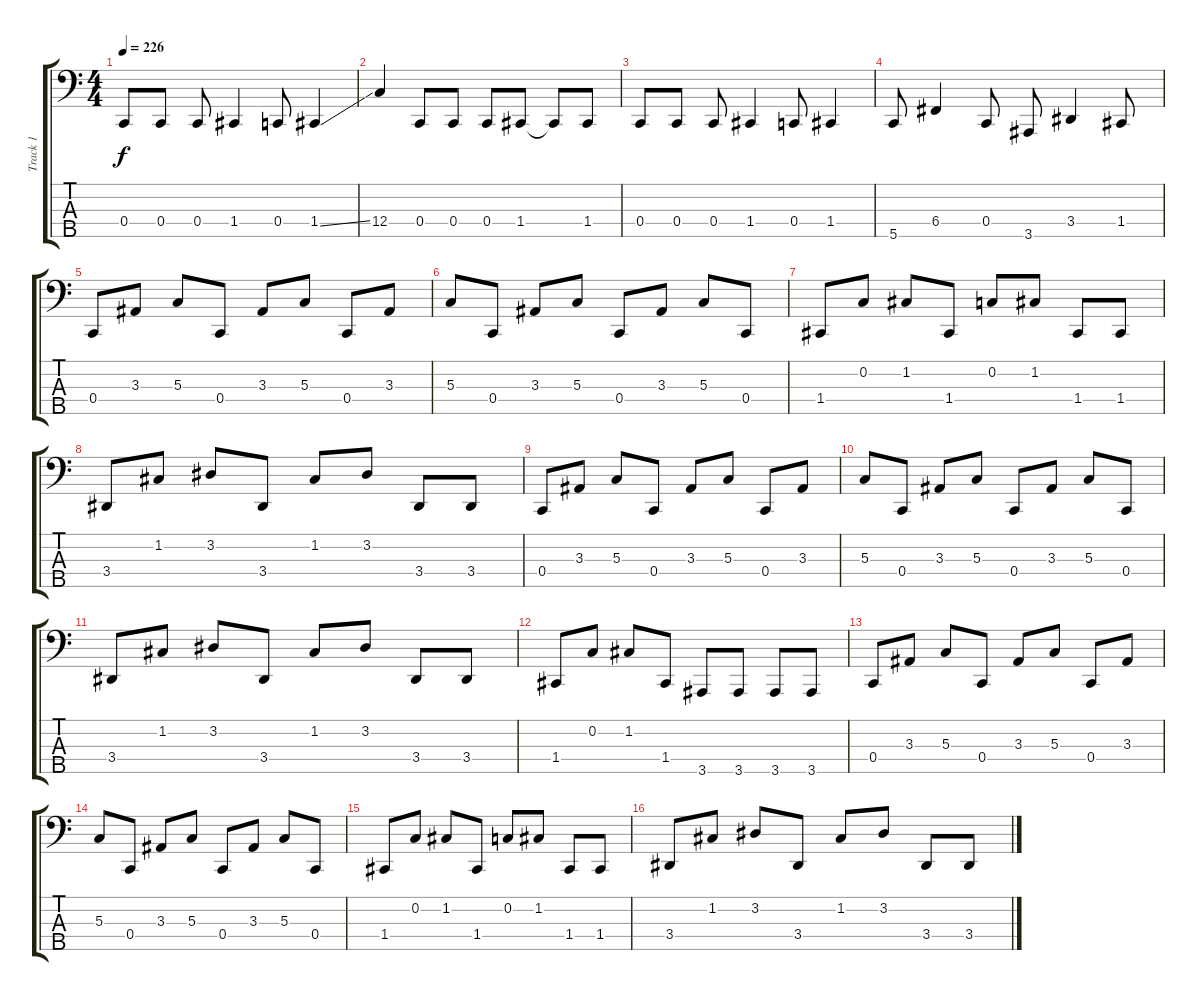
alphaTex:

\track ("Track 1" "Track 1") {instrument electricbasspick}
\staff {score tabs}
\tuning (F2 C2 G1 C1 G0) {hide}
\ts (4 4)
\tempo 226
\clef f4
\ks c
0.4.8{dy f} 0.4.8 0.4.8 1.4.4 0.4.8 1.4{ss}.4 |
12.4.4 0.4.8 0.4.8 0.4.8 1.4.8 1.4{t}.8 1.4.8 |
0.4.8 0.4.8 0.4.8 1.4.4 0.4.8 1.4.4 |
5.5.8 6.4.4 0.4.8 3.5.8 3.4.4 1.4.8 |
0.4.8 3.3.8 5.3.8 0.4.8 3.3.8 5.3.8 0.4.8 3.3.8 |
5.3.8 0.4.8 3.3.8 5.3.8 0.4.8 3.3.8 5.3.8 0.4.8 |
1.4.8 0.2.8 1.2.8 1.4.8 0.2.8 1.2.8 1.4.8 1.4.8 |
3.4.8 1.2.8 3.2.8 3.4.8 1.2.8 3.2.8 3.4.8 3.4.8 |
0.4.8 3.3.8 5.3.8 0.4.8 3.3.8 5.3.8 0.4.8 3.3.8 |
5.3.8 0.4.8 3.3.8 5.3.8 0.4.8 3.3.8 5.3.8 0.4.8 |
3.4.8 1.2.8 3.2.8 3.4.8 1.2.8 3.2.8 3.4.8 3.4.8 |
1.4.8 0.2.8 1.2.8 1.4.8 3.5.8 3.5.8 3.5.8 3.5.8 |
0.4.8 3.3.8 5.3.8 0.4.8 3.3.8 5.3.8 0.4.8 3.3.8 |
5.3.8 0.4.8 3.3.8 5.3.8 0.4.8 3.3.8 5.3.8 0.4.8 |
1.4.8 0.2.8 1.2.8 1.4.8 0.2.8 1.2.8 1.4.8 1.4.8 |
3.4.8 1.2.8 3.2.8 3.4.8 1.2.8 3.2.8 3.4.8 3.4.8
